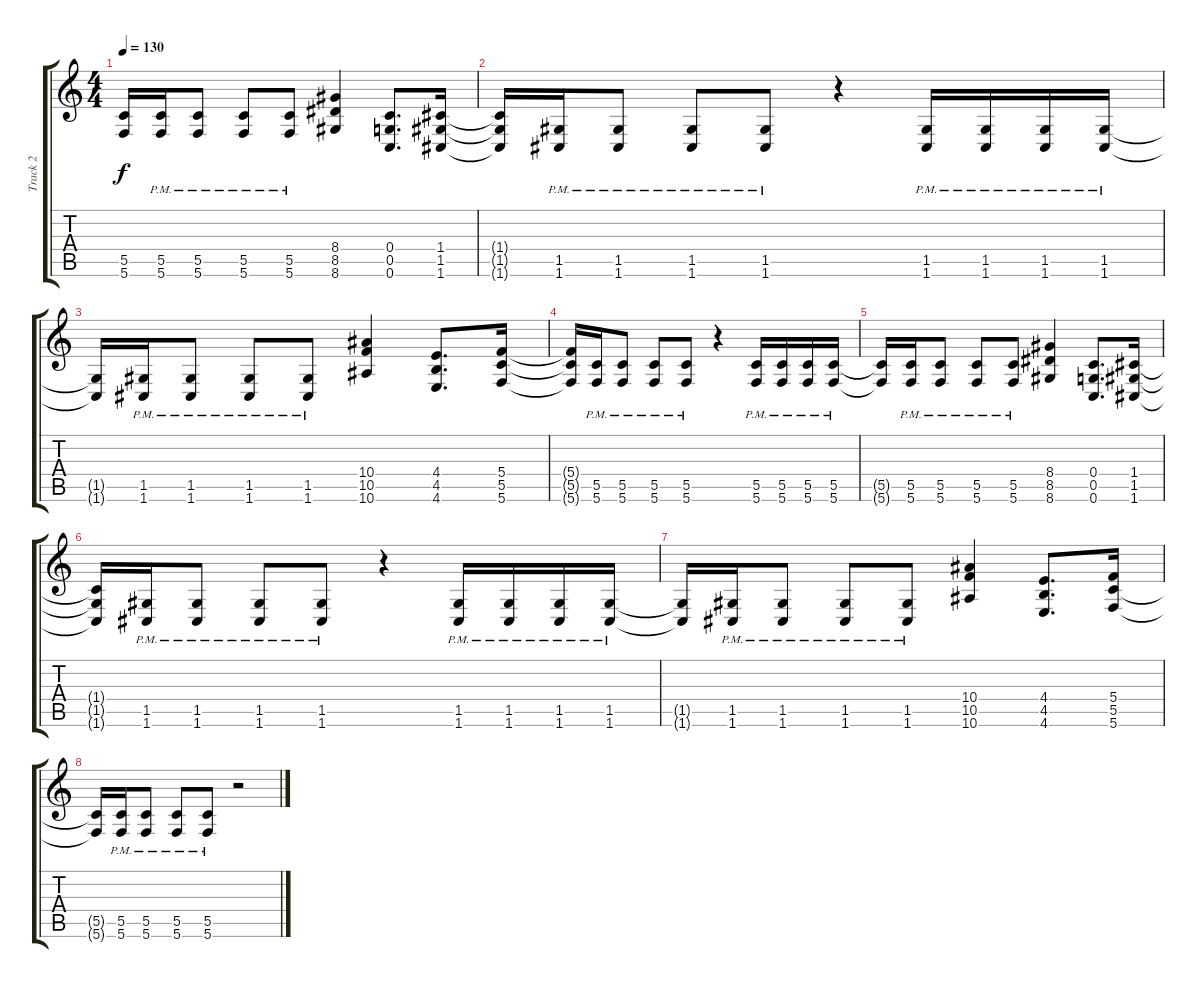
\track ("Track 2" "Track 2") {instrument distortionguitar}
\staff {score tabs}
\tuning (D4 A3 F3 C3 G2 C2) {hide}
\ts (4 4)
\tempo 130
\clef g2
\ks c
(5.5{t} 5.6{t}).16{dy f} (5.5{pm} 5.6{pm}).16 (5.5{pm} 5.6{pm}).8 (5.5{pm} 5.6{pm}).8 (5.5{pm} 5.6{pm}).8 (8.4 8.5 8.6).4 (0.4 0.5 0.6).8{d} (1.4 1.5 1.6).16 |
(1.4{t} 1.5{t} 1.6{t}).16 (1.5{pm} 1.6{pm}).16 (1.5{pm} 1.6{pm}).8 (1.5{pm} 1.6{pm}).8 (1.5{pm} 1.6{pm}).8 r.4 (1.5{pm} 1.6{pm}).16 (1.5{pm} 1.6{pm}).16 (1.5{pm} 1.6{pm}).16 (1.5{pm} 1.6{pm}).16 |
(1.5{t} 1.6{t}).16 (1.5{pm} 1.6{pm}).16 (1.5{pm} 1.6{pm}).8 (1.5{pm} 1.6{pm}).8 (1.5{pm} 1.6{pm}).8 (10.4 10.5 10.6).4 (4.4 4.5 4.6).8{d} (5.4 5.5 5.6).16 |
(5.4{t} 5.5{t} 5.6{t}).16 (5.5{pm} 5.6{pm}).16 (5.5{pm} 5.6{pm}).8 (5.5{pm} 5.6{pm}).8 (5.5{pm} 5.6{pm}).8 r.4 (5.5{pm} 5.6{pm}).16 (5.5{pm} 5.6{pm}).16 (5.5{pm} 5.6{pm}).16 (5.5{pm} 5.6{pm}).16 |
(5.5{t} 5.6{t}).16 (5.5{pm} 5.6{pm}).16 (5.5{pm} 5.6{pm}).8 (5.5{pm} 5.6{pm}).8 (5.5{pm} 5.6{pm}).8 (8.4 8.5 8.6).4 (0.4 0.5 0.6).8{d} (1.4 1.5 1.6).16 |
(1.4{t} 1.5{t} 1.6{t}).16 (1.5{pm} 1.6{pm}).16 (1.5{pm} 1.6{pm}).8 (1.5{pm} 1.6{pm}).8 (1.5{pm} 1.6{pm}).8 r.4 (1.5{pm} 1.6{pm}).16 (1.5{pm} 1.6{pm}).16 (1.5{pm} 1.6{pm}).16 (1.5{pm} 1.6{pm}).16 |
(1.5{t} 1.6{t}).16 (1.5{pm} 1.6{pm}).16 (1.5{pm} 1.6{pm}).8 (1.5{pm} 1.6{pm}).8 (1.5{pm} 1.6{pm}).8 (10.4 10.5 10.6).4 (4.4 4.5 4.6).8{d} (5.4 5.5 5.6).16 |
(5.5{t} 5.6{t}).16 (5.5{pm} 5.6{pm}).16 (5.5{pm} 5.6{pm}).8 (5.5{pm} 5.6{pm}).8 (5.5{pm} 5.6{pm}).8 r.2
